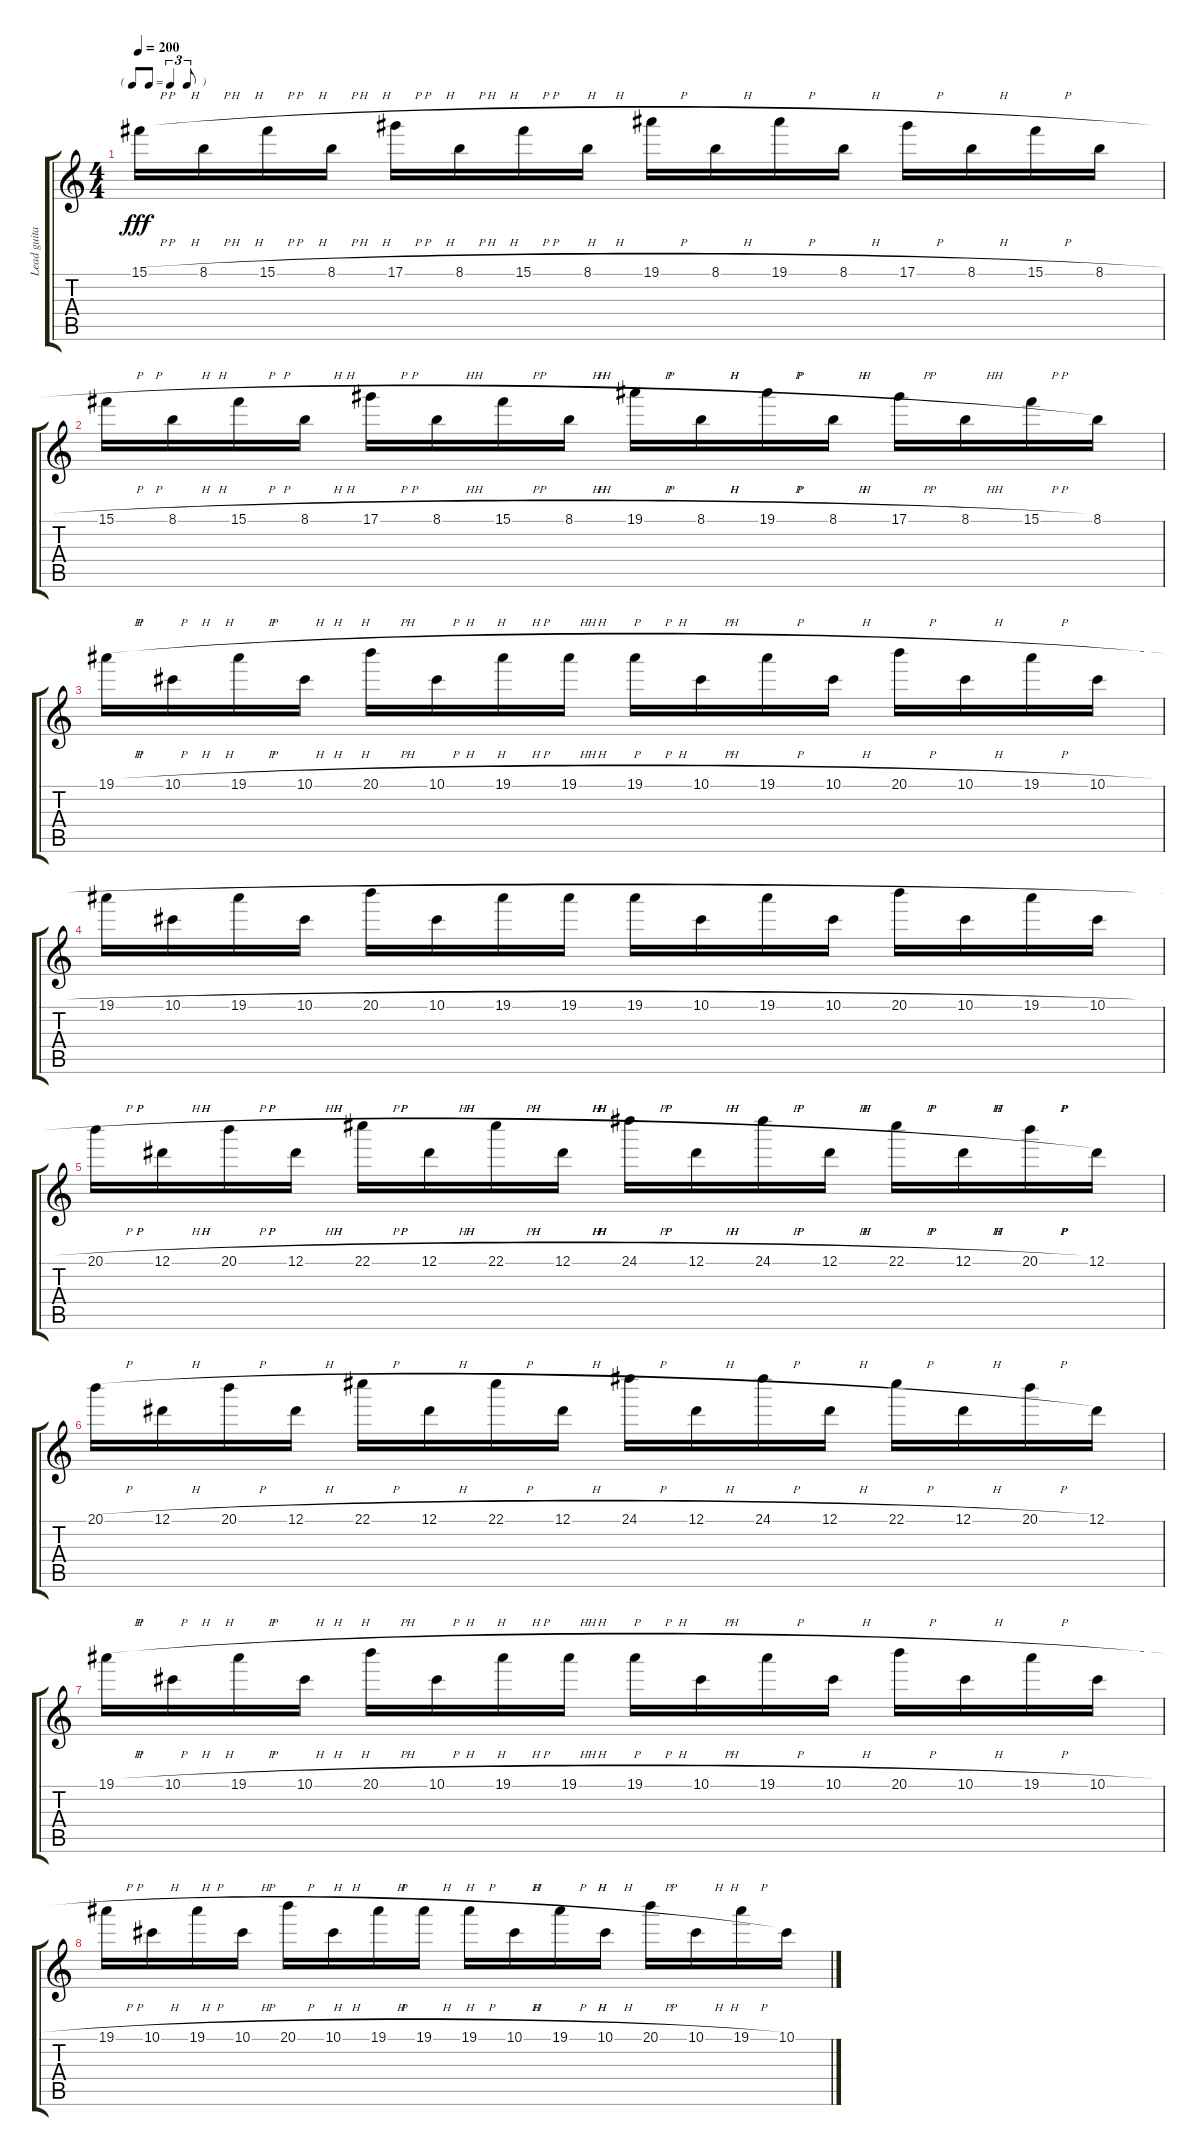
\track ("Lead guitar (dickface)" "Lead guita") {instrument distortionguitar}
\staff {score tabs}
\tuning (Eb4 C4 G3 C3 G2 C2) {hide}
\ts (4 4)
\tf triplet8th
\tempo 200
\clef g2
\ks c
15.1{h}.16{dy fff} 8.1{h}.16 15.1{h}.16 8.1{h}.16 17.1{h}.16 8.1{h}.16 15.1{h}.16 8.1{h}.16 19.1{h}.16 8.1{h}.16 19.1{h}.16 8.1{h}.16 17.1{h}.16 8.1{h}.16 15.1{h}.16 8.1{h}.16 |
15.1{h}.16 8.1{h}.16 15.1{h}.16 8.1{h}.16 17.1{h}.16 8.1{h}.16 15.1{h}.16 8.1{h}.16 19.1{h}.16 8.1{h}.16 19.1{h}.16 8.1{h}.16 17.1{h}.16 8.1{h}.16 15.1{h}.16 8.1.16 |
19.1{h}.16 10.1{h}.16 19.1{h}.16 10.1{h}.16 20.1{h}.16 10.1{h}.16 19.1{h}.16 19.1{h}.16 19.1{h}.16 10.1{h}.16 19.1{h}.16 10.1{h}.16 20.1{h}.16 10.1{h}.16 19.1{h}.16 10.1{h}.16 |
19.1{h}.16 10.1{h}.16 19.1{h}.16 10.1{h}.16 20.1{h}.16 10.1{h}.16 19.1{h}.16 19.1{h}.16 19.1{h}.16 10.1{h}.16 19.1{h}.16 10.1{h}.16 20.1{h}.16 10.1{h}.16 19.1{h}.16 10.1{h}.16 |
20.1{h}.16 12.1{h}.16 20.1{h}.16 12.1{h}.16 22.1{h}.16 12.1{h}.16 22.1{h}.16 12.1{h}.16 24.1{h}.16 12.1{h}.16 24.1{h}.16 12.1{h}.16 22.1{h}.16 12.1{h}.16 20.1{h}.16 12.1.16 |
20.1{h}.16 12.1{h}.16 20.1{h}.16 12.1{h}.16 22.1{h}.16 12.1{h}.16 22.1{h}.16 12.1{h}.16 24.1{h}.16 12.1{h}.16 24.1{h}.16 12.1{h}.16 22.1{h}.16 12.1{h}.16 20.1{h}.16 12.1.16 |
19.1{h}.16 10.1{h}.16 19.1{h}.16 10.1{h}.16 20.1{h}.16 10.1{h}.16 19.1{h}.16 19.1{h}.16 19.1{h}.16 10.1{h}.16 19.1{h}.16 10.1{h}.16 20.1{h}.16 10.1{h}.16 19.1{h}.16 10.1{h}.16 |
19.1{h}.16 10.1{h}.16 19.1{h}.16 10.1{h}.16 20.1{h}.16 10.1{h}.16 19.1{h}.16 19.1{h}.16 19.1{h}.16 10.1{h}.16 19.1{h}.16 10.1{h}.16 20.1{h}.16 10.1{h}.16 19.1{h}.16 10.1{h}.16
